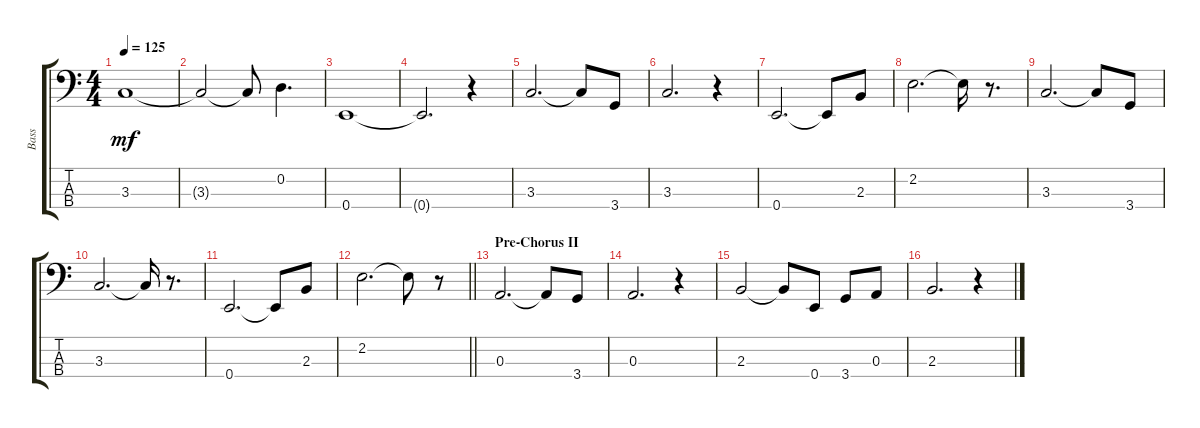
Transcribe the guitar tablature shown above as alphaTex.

\track ("Bass" "Bass") {instrument electricbassfinger}
\staff {score tabs}
\tuning (G2 D2 A1 E1) {hide}
\ts (4 4)
\tempo 125
\clef f4
\ks c
3.3.1{dy mf} |
3.3{t}.2 3.3{t}.8 0.2.4{d} |
0.4.1 |
0.4{t}.2{d} r.4 |
3.3.2{d} 3.3{t}.8 3.4.8 |
3.3.2{d} r.4 |
0.4.2{d} 0.4{t}.8 2.3.8 |
2.2.2{d} 2.2{t}.16 r.8{d} |
3.3.2{d} 3.3{t}.8 3.4.8 |
3.3.2{d} 3.3{t}.16 r.8{d} |
0.4.2{d} 0.4{t}.8 2.3.8 |
\barLineRight lightlight
2.2.2{d} 2.2{t}.8 r.8 |
\section ("" "Pre-Chorus II")
0.3.2{d} 0.3{t}.8 3.4.8 |
0.3.2{d} r.4 |
2.3.2 2.3{t}.8 0.4.8 3.4.8 0.3.8 |
2.3.2{d} r.4
